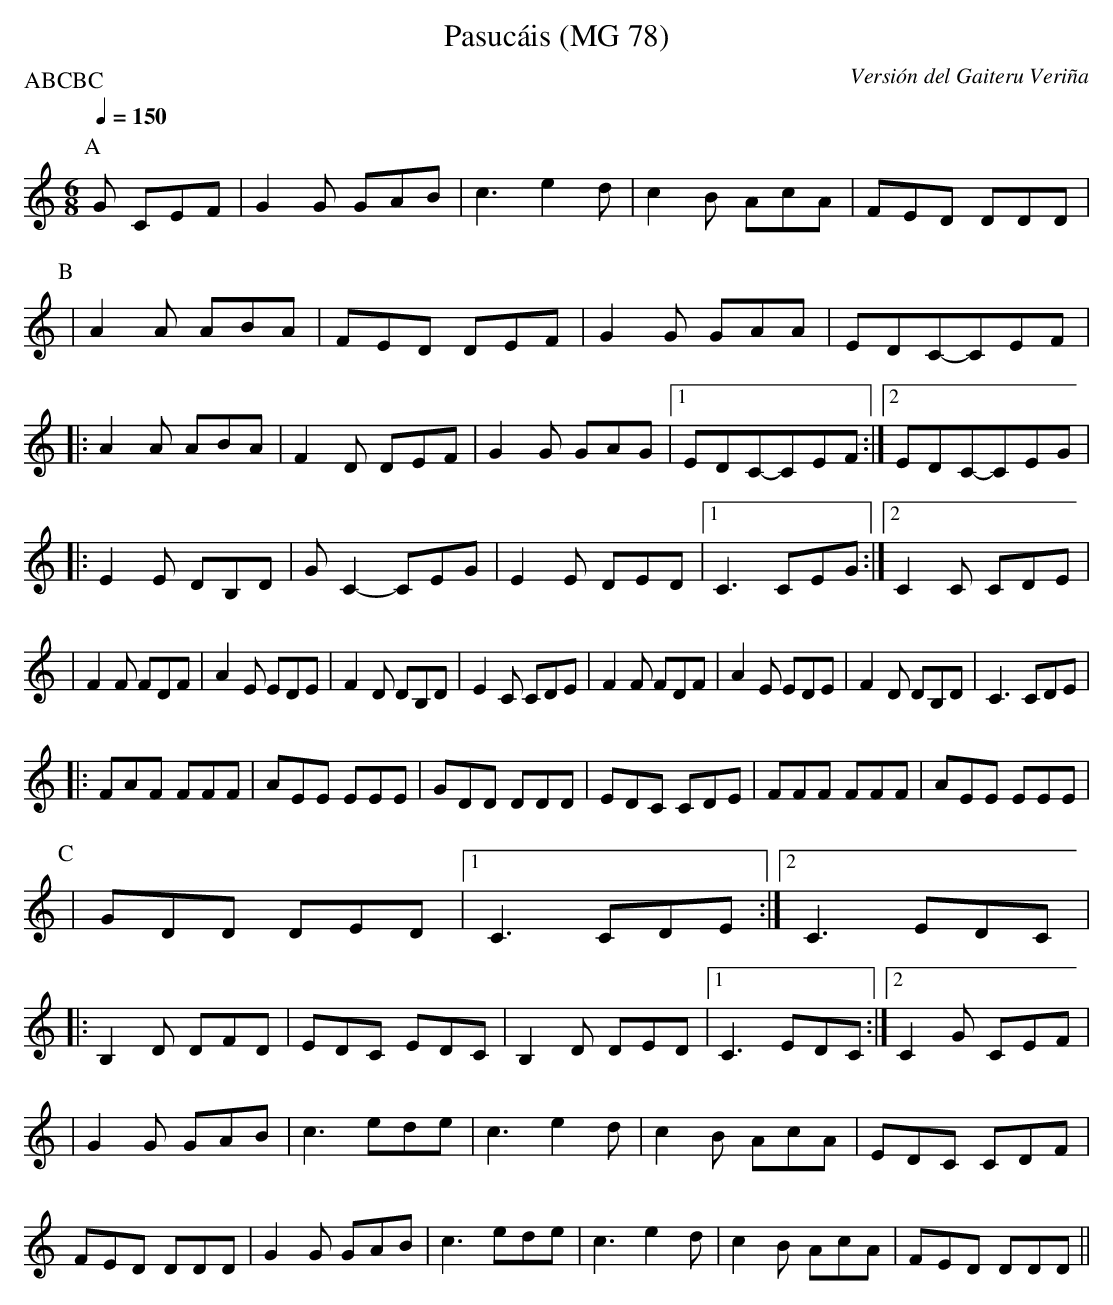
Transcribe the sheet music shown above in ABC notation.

X:1
T:Pasucáis (MG 78)
C:Versión del Gaiteru Veriña
P:ABCBC
E:Comp.
M:6/8
L:1/8
Q:1/4=150
K:C
P:A
G CEF|G2 G GAB|c3 e2 d|c2 B AcA|FED DDD|
P:B
|A2 A ABA|FED DEF|G2 G GAA|EDC-CEF|
|: A2 A ABA|F2 D DEF|G2 G GAG|[1 EDC-CEF :|[2 EDC-CEG|
|: E2 E DB,D|G C2-CEG|E2 E DED|[1 C3 CEG :|[2 C2 C CDE|
|F2 F FDF|A2 E EDE|F2 D DB,D|E2 C CDE|F2 F FDF|A2 E EDE|F2 D DB,D|C3 CDE|
|: FAF FFF|AEE EEE|GDD DDD|EDC CDE|FFF FFF|AEE EEE|
P:C
|GDD DED|[1 C3 CDE :|[2 C3 EDC|
|: B,2 D DFD|EDC EDC|B,2 D DED|[1 C3 EDC :|[2 C2 G CEF|
|G2 G GAB|c3 ede|c3 e2 d|c2 B AcA|EDC CDF|FED DDD|G2 G GAB|c3 ede|c3 e2 d|c2 B AcA|FED DDD||
